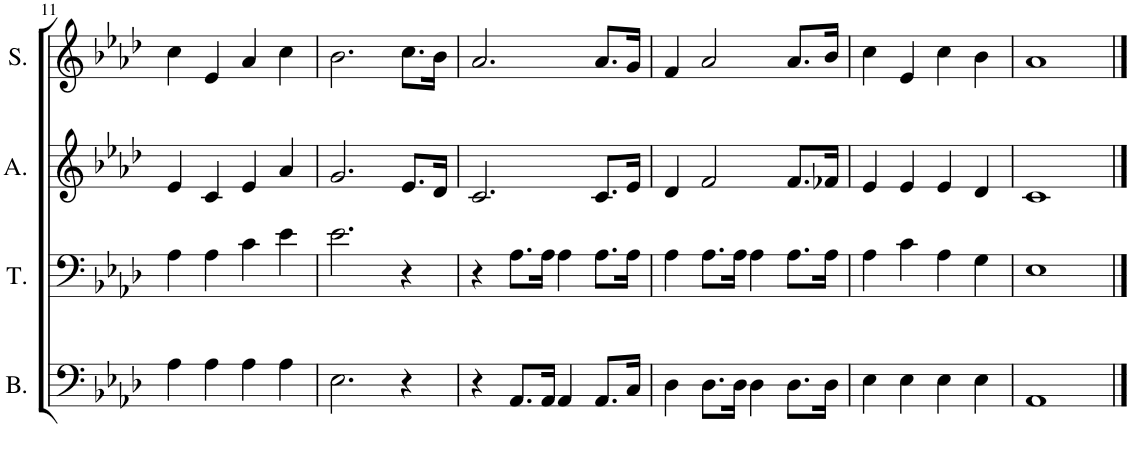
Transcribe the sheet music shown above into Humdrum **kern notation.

**kern	**kern	**kern	**kern
*part4	*part3	*part2	*part1
*staff4	*staff3	*staff2	*staff1
*I"Bass	*I"Tenor	*I"Alto	*I"Soprano
*I'B.	*I'T.	*I'A.	*I'S.
!!LO:PB:g=z
*clefF4	*clefF4	*clefG2	*clefG2
*k[b-e-a-d-]	*k[b-e-a-d-]	*k[b-e-a-d-]	*k[b-e-a-d-]
*M4/4	*M4/4	*M4/4	*M4/4
=11	=11	=11	=11
4A-\	4A-\	4e-/	4cc\
4A-\	4A-\	4c/	4e-/
4A-\	4c\	4e-/	4a-/
4A-\	4e-\	4a-/	4cc\
=12	=12	=12	=12
2.E-\	2.e-\	2.g/	2.b-\
4r	4r	8.e-/L	8.cc\L
.	.	16d-/Jk	16b-\Jk
=13	=13	=13	=13
4r	4r	2.c/	2.a-/
8.AA-/L	8.A-\L	.	.
16AA-/Jk	16A-\Jk	.	.
4AA-/	4A-\	.	.
8.AA-/L	8.A-\L	8.c/L	8.a-/L
16C/Jk	16A-\Jk	16e-/Jk	16g/Jk
=14	=14	=14	=14
4D-\	4A-\	4d-/	4f/
8.D-\L	8.A-\L	2f/	2a-/
16D-\Jk	16A-\Jk	.	.
4D-\	4A-\	.	.
8.D-\L	8.A-\L	8.f/L	8.a-/L
16D-\Jk	16A-\Jk	16f-X/Jk	16b-/Jk
=15	=15	=15	=15
4E-\	4A-\	4e-/	4cc\
4E-\	4c\	4e-/	4e-/
4E-\	4A-\	4e-/	4cc\
4E-\	4G\	4d-/	4b-\
=16	=16	=16	=16
1AA-	1E-	1c	1a-
==	==	==	==
*-	*-	*-	*-
